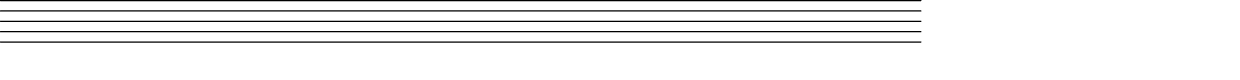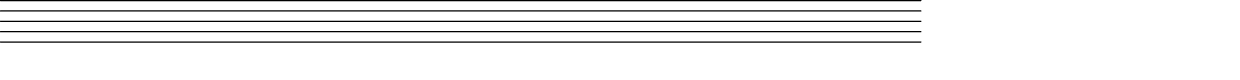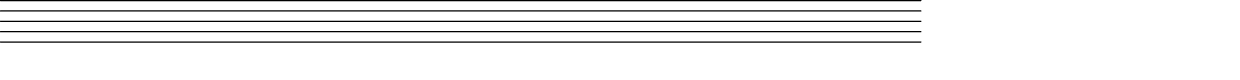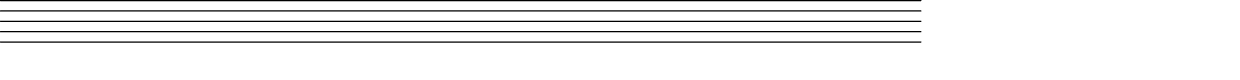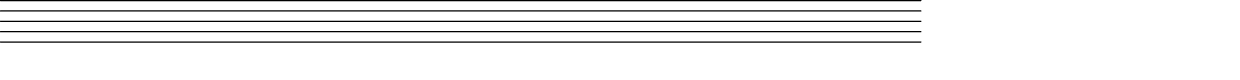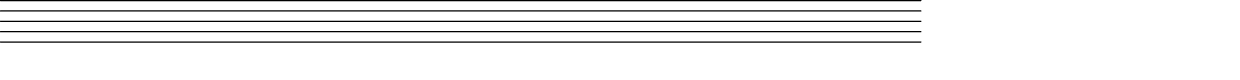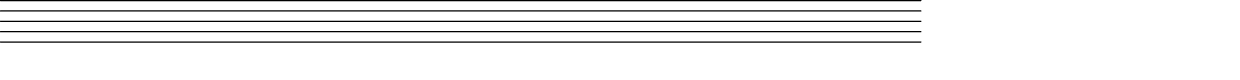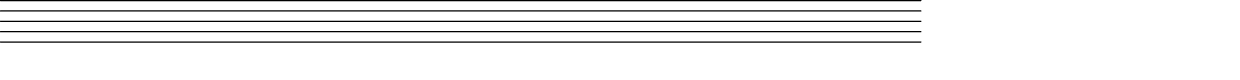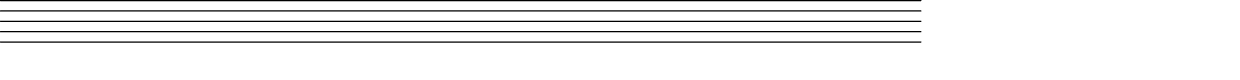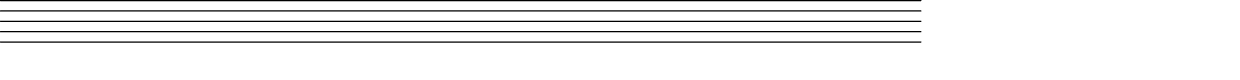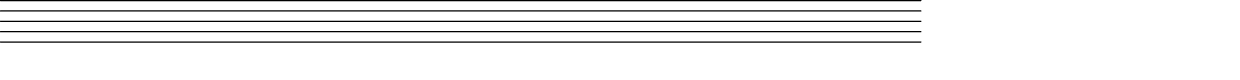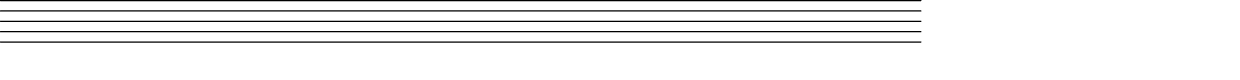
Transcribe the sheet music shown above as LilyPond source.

%% Generated by lilypond-book
%% Options: [exampleindent=10.16\mm,indent=0\mm,line-width=160\mm,paper-height=845.047\pt,paper-width=597.508\pt,papersize='(cons (* 597.508 pt) (* 845.047 pt))]
\include "lilypond-book-preamble.ly"


% ****************************************************************
% Start cut-&-pastable-section
% ****************************************************************

#(ly:set-option 'eps-box-padding 3.000000)



\paper {
  #(set-paper-size '(cons (* 597.508 pt) (* 845.047 pt)))
  indent = 0\mm
  line-width = 160\mm
  % offset the left padding, also add 1mm as lilypond creates cropped
  % images with a little space on the right
  line-width = #(- line-width (* mm  3.000000) (* mm 1))
}

\layout {
  
}




% ****************************************************************
% ly snippet:
% ****************************************************************
\sourcefilename "snippets/creating-blank-staves.ly"
\sourcefileline 0
%% DO NOT EDIT this file manually; it was automatically
%% generated from the LilyPond Snippet Repository
%% (http://lsr.di.unimi.it).
%%
%% Make any changes in the LSR itself, or in
%% `Documentation/snippets/new/`, then run
%% `scripts/auxiliar/makelsr.pl`.
%%
%% This file is in the public domain.

\version "2.24.0"

\header {
%% Translation of GIT committish: a8a85e19654e46d725563e6deba44083ef137a2c
  texidocja = "
空の譜を作成するには、空の小節を作って @code{Score} コンテキストから
@code{Bar_number_engraver} を削除します。また @code{Staff} コンテキストから
@code{Time_signature_engraver}, @code{Clef_engraver}, @code{Bar_engraver}
を削除します。
"
  doctitleja = "空の譜を作成する"

%% Translation of GIT committish: 41a008e75e2fe29536406cdf0d71c32a4606f2b8
  texidocfr = "
Rien n'est plus simple, pour obtenir une feuille blanche avec des
portées, que de générer des mesures vides, de supprimer le
@code{Bar_number_engraver} du contexte @code{Score}, et les
@code{Time_signature_engraver}, @code{Clef_engraver} et
@code{Bar_engraver} du contexte @code{Staff}.
"

  doctitlefr = "Impression de papier à musique"

%% Translation of GIT committish: 8ffecf6be17c6ec2ff87cf31873121a8cce29b09
  texidoces = "
Para crear pentagramas en blanco, genere compases vacíos y después
elimine el grabador de números de compás @code{Bar_number_engraver}
del contexto @code{Score}, y los grabadores de la indicación de compás
@code{Time_signature_engraver}, de la clave @code{Clef_engraver} y de
los compases @code{Bar_engraver} del contexto de @code{Staff}.

"
  doctitlees = "Crear pentagramas en blanco"

%% Translation of GIT committish: 8ffecf6be17c6ec2ff87cf31873121a8cce29b09
  texidocca = "
Per crear pentagrames en blanc, genereu compassos buits i després
elimineu el gravador de números de compàs @code{Bar_number_engraver}
del context @code{Score}, i els gravadors de la indicacó de compàs
@code{Time_signature_engraver}, de la clau @code{Clef_engraver} i
dels compassos @code{Bar_engraver} del context de @code{Staff}.

"
  doctitleca = "Crear pentagrames en blanc"

  lsrtags = "contexts-and-engravers, editorial-annotations, paper-and-layout, specific-notation, staff-notation"

  texidoc = "
To create blank staves, generate empty measures then remove the
@code{Bar_number_engraver} from the @code{Score} context, and the
@code{Time_signature_engraver}, @code{Clef_engraver} and
@code{Bar_engraver} from the @code{Staff} context.
"

  doctitle = "Creating blank staves"
} % begin verbatim


#(set-global-staff-size 20)

\score {
  {
    \repeat unfold 12 { s1 \break }
  }
  \layout {
    indent = 0\in
    \context {
      \Staff
      \remove "Time_signature_engraver"
      \remove "Clef_engraver"
      \remove "Bar_engraver"
    }
    \context {
      \Score
      \remove "Bar_number_engraver"
    }
  }
}

% uncomment these lines for "letter" size
%{
\paper {
  #(set-paper-size "letter")
  ragged-last-bottom = ##f
  line-width = 7.5\in
  left-margin = 0.5\in
  bottom-margin = 0.25\in
  top-margin = 0.25\in
}
%}

% uncomment these lines for "A4" size
%{
\paper {
  #(set-paper-size "a4")
  ragged-last-bottom = ##f
  line-width = 180
  left-margin = 15
  bottom-margin = 10
  top-margin = 10
}
%}



% ****************************************************************
% end ly snippet
% ****************************************************************
